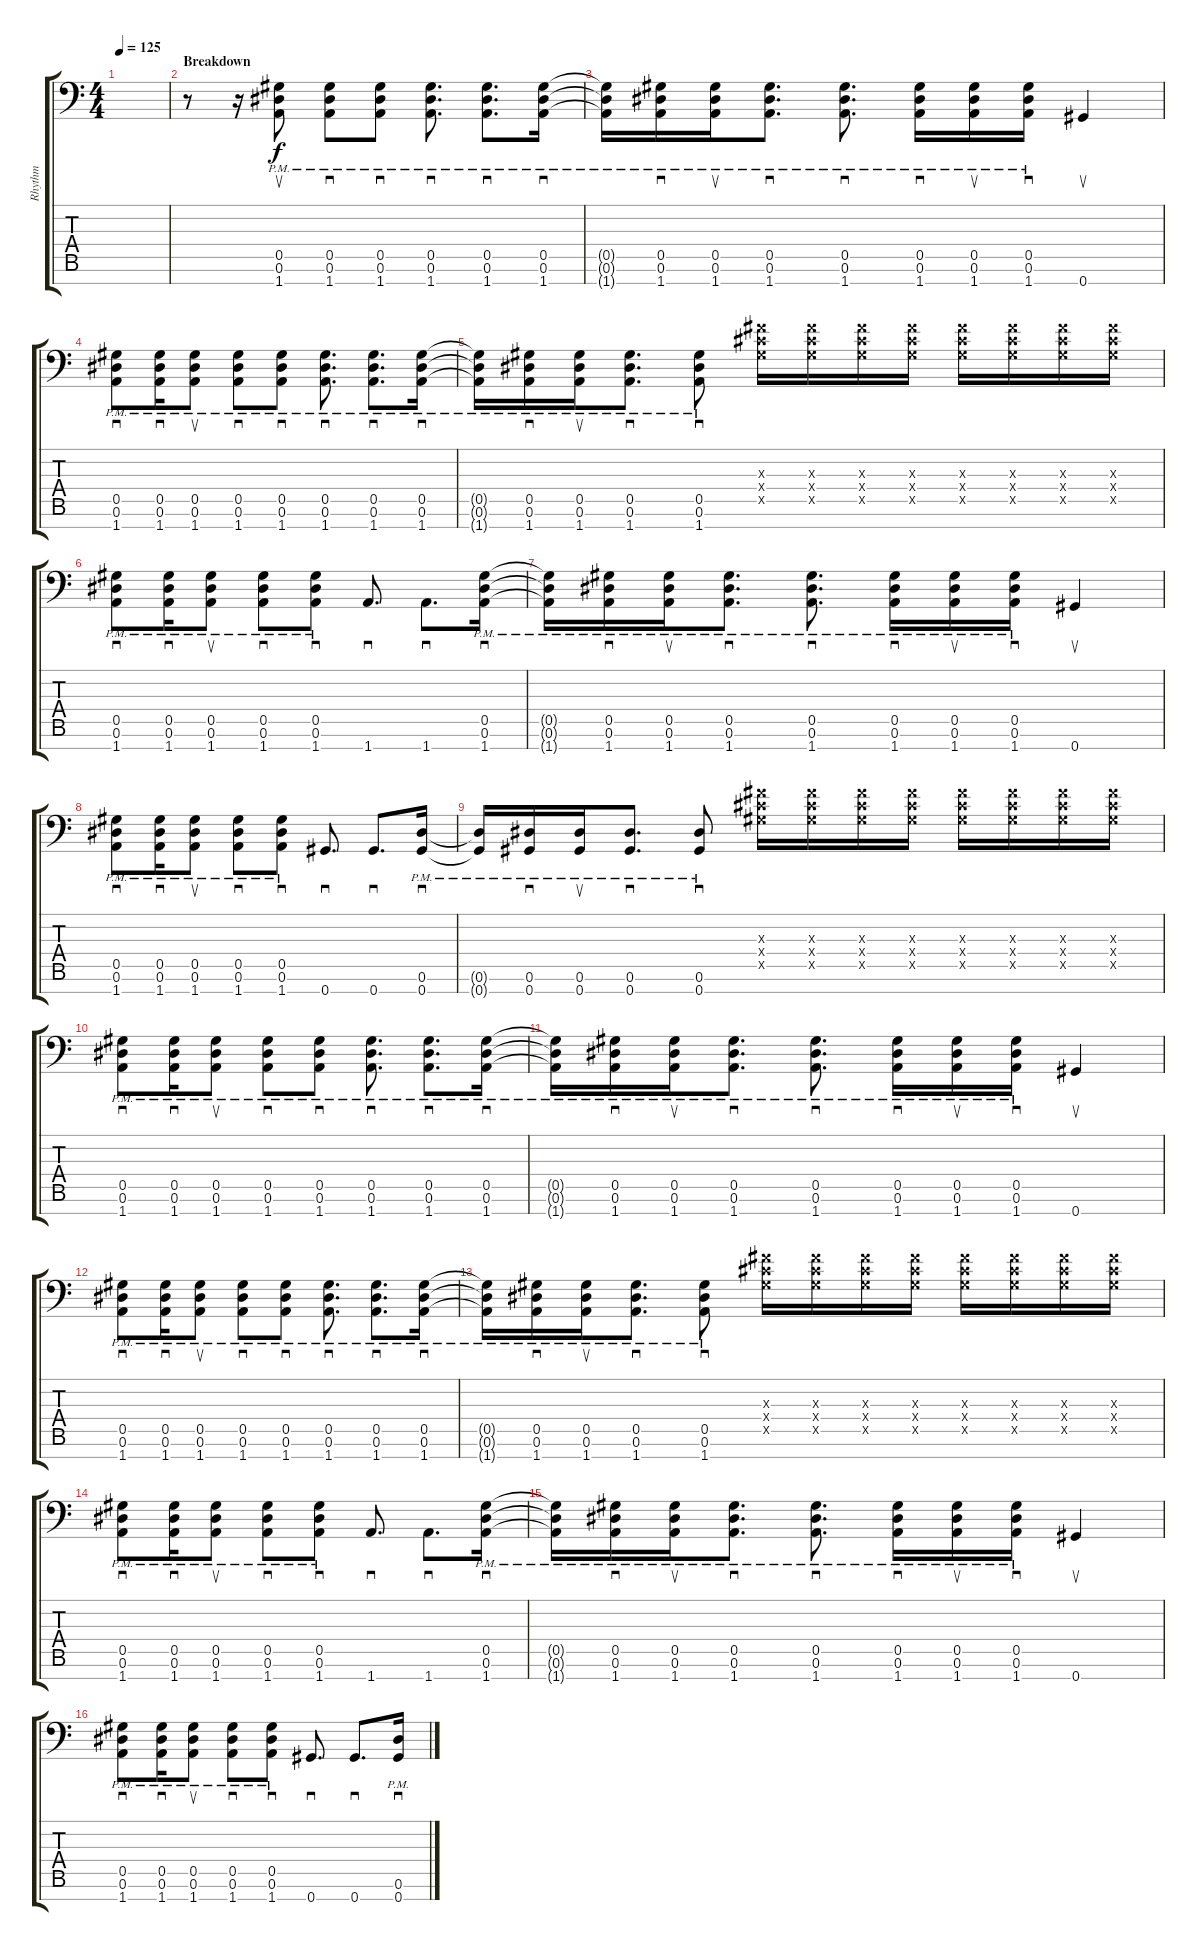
\track ("Rhythm" "Rhythm") {instrument distortionguitar}
\staff {score tabs}
\tuning (Eb4 Bb3 Gb3 Db3 Ab2 Eb2 Ab1) {hide}
\ts (4 4)
\tempo 125
\clef f4
\ks c
|
\section ("" "Breakdown")
r.8 r.16 (0.5{pm} 0.6{pm} 1.7{pm}).8{su} (0.5{pm} 0.6{pm} 1.7{pm}).8{sd} (0.5{pm} 0.6{pm} 1.7{pm}).8{sd} (0.5{pm} 0.6{pm} 1.7{pm}).8{d sd} (0.5{pm} 0.6{pm} 1.7{pm}).8{d sd} (0.5{pm} 0.6{pm} 1.7{pm}).16{sd} |
(0.5{pm t} 0.6{pm t} 1.7{pm t}).16 (0.5{pm} 0.6{pm} 1.7{pm}).16{sd} (0.5{pm} 0.6{pm} 1.7{pm}).16{su} (0.5{pm} 0.6{pm} 1.7{pm}).8{d sd} (0.5{pm} 0.6{pm} 1.7{pm}).8{d sd} (0.5{pm} 0.6{pm} 1.7{pm}).16{sd} (0.5{pm} 0.6{pm} 1.7{pm}).16{su} (0.5{pm} 0.6{pm} 1.7{pm}).16{sd} 0.7.4{su} |
(0.5{pm} 0.6{pm} 1.7{pm}).8{sd} (0.5{pm} 0.6{pm} 1.7{pm}).16{sd} (0.5{pm} 0.6{pm} 1.7{pm}).8{su} (0.5{pm} 0.6{pm} 1.7{pm}).8{sd} (0.5{pm} 0.6{pm} 1.7{pm}).8{sd} (0.5{pm} 0.6{pm} 1.7{pm}).8{d sd} (0.5{pm} 0.6{pm} 1.7{pm}).8{d sd} (0.5{pm} 0.6{pm} 1.7{pm}).16{sd} |
(0.5{pm t} 0.6{pm t} 1.7{pm t}).16 (0.5{pm} 0.6{pm} 1.7{pm}).16{sd} (0.5{pm} 0.6{pm} 1.7{pm}).16{su} (0.5{pm} 0.6{pm} 1.7{pm}).8{d sd} (0.5{pm} 0.6{pm} 1.7{pm}).8{sd} (0.3{x} 0.4{x} 0.5{x}).16 (0.3{x} 0.4{x} 0.5{x}).16 (0.3{x} 0.4{x} 0.5{x}).16 (0.3{x} 0.4{x} 0.5{x}).16 (0.3{x} 0.4{x} 0.5{x}).16 (0.3{x} 0.4{x} 0.5{x}).16 (0.3{x} 0.4{x} 0.5{x}).16 (0.3{x} 0.4{x} 0.5{x}).16 |
(0.5{pm} 0.6{pm} 1.7{pm}).8{sd} (0.5{pm} 0.6{pm} 1.7{pm}).16{sd} (0.5{pm} 0.6{pm} 1.7{pm}).8{su} (0.5{pm} 0.6{pm} 1.7{pm}).8{sd} (0.5{pm} 0.6{pm} 1.7{pm}).8{sd} 1.7.8{d sd} 1.7.8{d sd} (0.5{pm} 0.6{pm} 1.7{pm}).16{sd} |
(0.5{pm t} 0.6{pm t} 1.7{pm t}).16 (0.5{pm} 0.6{pm} 1.7{pm}).16{sd} (0.5{pm} 0.6{pm} 1.7{pm}).16{su} (0.5{pm} 0.6{pm} 1.7{pm}).8{d sd} (0.5{pm} 0.6{pm} 1.7{pm}).8{d sd} (0.5{pm} 0.6{pm} 1.7{pm}).16{sd} (0.5{pm} 0.6{pm} 1.7{pm}).16{su} (0.5{pm} 0.6{pm} 1.7{pm}).16{sd} 0.7.4{su} |
(0.5{pm} 0.6{pm} 1.7{pm}).8{sd} (0.5{pm} 0.6{pm} 1.7{pm}).16{sd} (0.5{pm} 0.6{pm} 1.7{pm}).8{su} (0.5{pm} 0.6{pm} 1.7{pm}).8{sd} (0.5{pm} 0.6{pm} 1.7{pm}).8{sd} 0.7.8{d sd} 0.7.8{d sd} (0.6{pm} 0.7{pm}).16{sd} |
(0.6{pm t} 0.7{pm t}).16 (0.6{pm} 0.7{pm}).16{sd} (0.6{pm} 0.7{pm}).16{su} (0.6{pm} 0.7{pm}).8{d sd} (0.6{pm} 0.7{pm}).8{sd} (0.3{x} 0.4{x} 0.5{x}).16 (0.3{x} 0.4{x} 0.5{x}).16 (0.3{x} 0.4{x} 0.5{x}).16 (0.3{x} 0.4{x} 0.5{x}).16 (0.3{x} 0.4{x} 0.5{x}).16 (0.3{x} 0.4{x} 0.5{x}).16 (0.3{x} 0.4{x} 0.5{x}).16 (0.3{x} 0.4{x} 0.5{x}).16 |
(0.5{pm} 0.6{pm} 1.7{pm}).8{sd} (0.5{pm} 0.6{pm} 1.7{pm}).16{sd} (0.5{pm} 0.6{pm} 1.7{pm}).8{su} (0.5{pm} 0.6{pm} 1.7{pm}).8{sd} (0.5{pm} 0.6{pm} 1.7{pm}).8{sd} (0.5{pm} 0.6{pm} 1.7{pm}).8{d sd} (0.5{pm} 0.6{pm} 1.7{pm}).8{d sd} (0.5{pm} 0.6{pm} 1.7{pm}).16{sd} |
(0.5{pm t} 0.6{pm t} 1.7{pm t}).16 (0.5{pm} 0.6{pm} 1.7{pm}).16{sd} (0.5{pm} 0.6{pm} 1.7{pm}).16{su} (0.5{pm} 0.6{pm} 1.7{pm}).8{d sd} (0.5{pm} 0.6{pm} 1.7{pm}).8{d sd} (0.5{pm} 0.6{pm} 1.7{pm}).16{sd} (0.5{pm} 0.6{pm} 1.7{pm}).16{su} (0.5{pm} 0.6{pm} 1.7{pm}).16{sd} 0.7.4{su} |
(0.5{pm} 0.6{pm} 1.7{pm}).8{sd} (0.5{pm} 0.6{pm} 1.7{pm}).16{sd} (0.5{pm} 0.6{pm} 1.7{pm}).8{su} (0.5{pm} 0.6{pm} 1.7{pm}).8{sd} (0.5{pm} 0.6{pm} 1.7{pm}).8{sd} (0.5{pm} 0.6{pm} 1.7{pm}).8{d sd} (0.5{pm} 0.6{pm} 1.7{pm}).8{d sd} (0.5{pm} 0.6{pm} 1.7{pm}).16{sd} |
(0.5{pm t} 0.6{pm t} 1.7{pm t}).16 (0.5{pm} 0.6{pm} 1.7{pm}).16{sd} (0.5{pm} 0.6{pm} 1.7{pm}).16{su} (0.5{pm} 0.6{pm} 1.7{pm}).8{d sd} (0.5{pm} 0.6{pm} 1.7{pm}).8{sd} (0.3{x} 0.4{x} 0.5{x}).16 (0.3{x} 0.4{x} 0.5{x}).16 (0.3{x} 0.4{x} 0.5{x}).16 (0.3{x} 0.4{x} 0.5{x}).16 (0.3{x} 0.4{x} 0.5{x}).16 (0.3{x} 0.4{x} 0.5{x}).16 (0.3{x} 0.4{x} 0.5{x}).16 (0.3{x} 0.4{x} 0.5{x}).16 |
(0.5{pm} 0.6{pm} 1.7{pm}).8{sd} (0.5{pm} 0.6{pm} 1.7{pm}).16{sd} (0.5{pm} 0.6{pm} 1.7{pm}).8{su} (0.5{pm} 0.6{pm} 1.7{pm}).8{sd} (0.5{pm} 0.6{pm} 1.7{pm}).8{sd} 1.7.8{d sd} 1.7.8{d sd} (0.5{pm} 0.6{pm} 1.7{pm}).16{sd} |
(0.5{pm t} 0.6{pm t} 1.7{pm t}).16 (0.5{pm} 0.6{pm} 1.7{pm}).16{sd} (0.5{pm} 0.6{pm} 1.7{pm}).16{su} (0.5{pm} 0.6{pm} 1.7{pm}).8{d sd} (0.5{pm} 0.6{pm} 1.7{pm}).8{d sd} (0.5{pm} 0.6{pm} 1.7{pm}).16{sd} (0.5{pm} 0.6{pm} 1.7{pm}).16{su} (0.5{pm} 0.6{pm} 1.7{pm}).16{sd} 0.7.4{su} |
(0.5{pm} 0.6{pm} 1.7{pm}).8{sd} (0.5{pm} 0.6{pm} 1.7{pm}).16{sd} (0.5{pm} 0.6{pm} 1.7{pm}).8{su} (0.5{pm} 0.6{pm} 1.7{pm}).8{sd} (0.5{pm} 0.6{pm} 1.7{pm}).8{sd} 0.7.8{d sd} 0.7.8{d sd} (0.6{pm} 0.7{pm}).16{sd}
